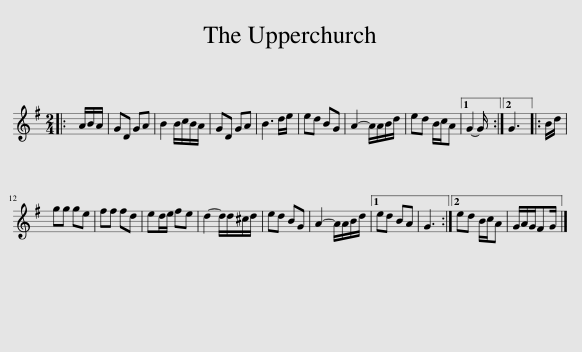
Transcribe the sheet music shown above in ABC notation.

X:1
L:1/8
M:2/4
I:linebreak $
K:G
V:1 treble
V:1
|: A/B/A/ | GD GA | B2 B/c/B/A/ | GD GA | B3 d/e/ | %5
 ed BG | A2- A/A/B/d/ | ed B/c/A |1 G2- G/ :|2 G3 |: %10
 B/d/ |$ gg ge | ff fd | ed/e/ fe | d2- d/d/^c/d/ | %15
 ed BG | A2- A/A/B/d/ |1 ed BA | G3 :|2 ed B/c/A | %20
 G/A/G/FG/ |] %21
